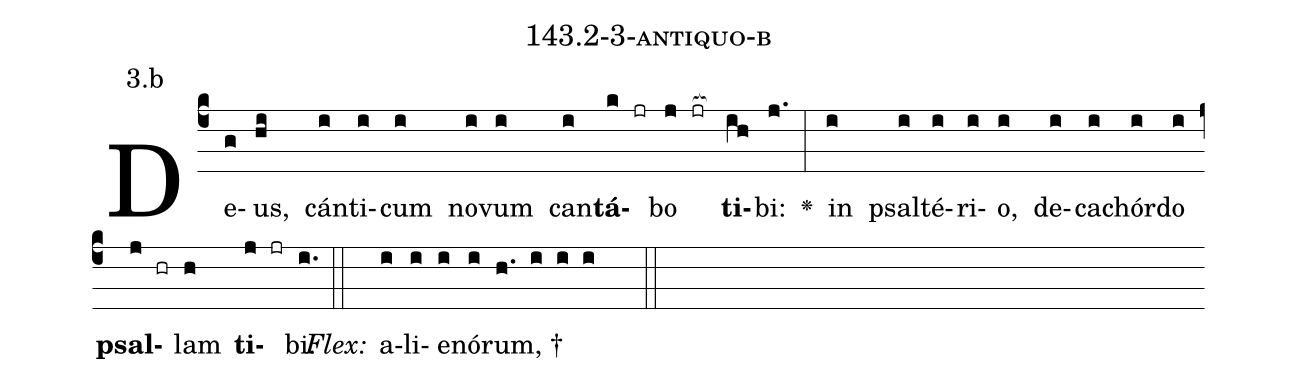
name: 143.2-3-antiquo-b;
annotation: 3.b;
%%
(c4)De(g)us,(hi) cán(i)ti(i)cum(i) no(i)vum(i) can(i)<b>tá</b>(k jr)bo(j jr[ocb:1{]) <b>ti</b>(ih[ocb:0}])bi:(j.) <v>\greheightstar</v>(:) in(i) psal(i)té(i)ri(i)o,(i) de(i)ca(i)chór(i)do(i) <b>psal</b>(j hr)lam(h) <b>ti</b>(j jr)bi.(i.) (::)
<i>Flex:</i>()  a(i)li(i)e(i)nó(i)rum, †(h. i i i  ::)

%E(i) u(i) o(j) u(h) a(j) e.(i.) (::)
